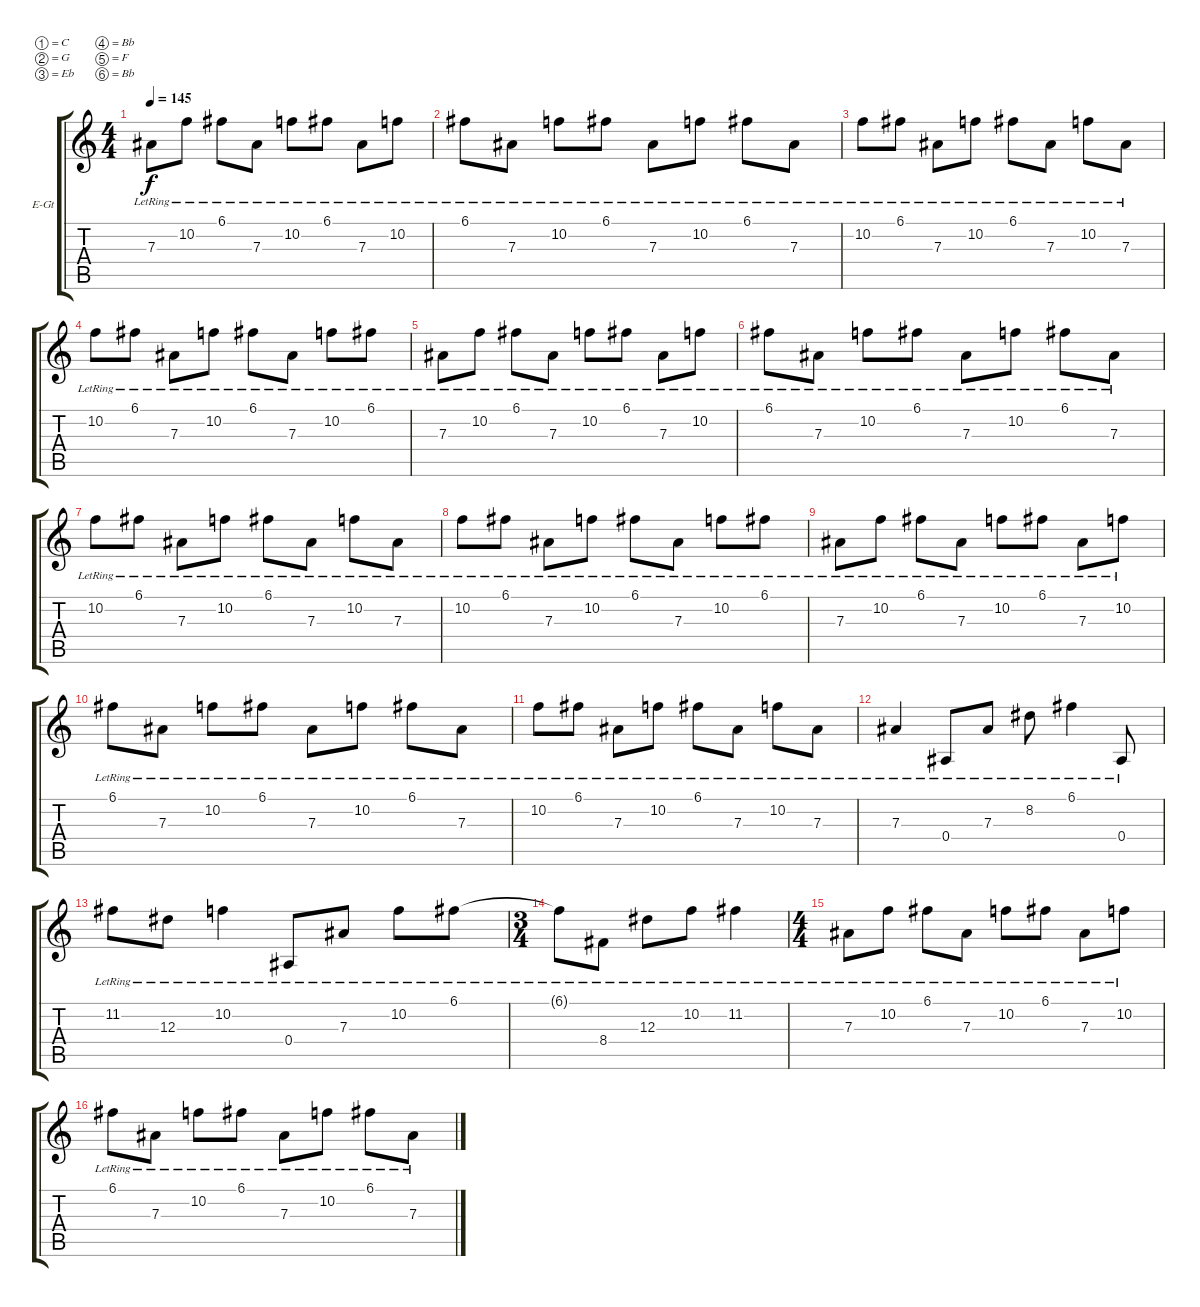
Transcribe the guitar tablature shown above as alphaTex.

\bracketExtendMode groupsimilarinstruments
\firstSystemTrackNameOrientation horizontal
\otherSystemsTrackNameOrientation horizontal
\track ("Clean gtr" "E-Gt") {instrument electricguitarclean}
\staff {score tabs}
\tuning (C4 G3 Eb3 Bb2 F2 Bb1)
\ts (4 4)
\tempo 145
\clef g2
\ks c
7.3{lr}.8{dy f} 10.2{lr}.8 6.1{lr}.8 7.3{lr}.8 10.2{lr}.8 6.1{lr}.8 7.3{lr}.8 10.2{lr}.8 |
6.1{lr}.8 7.3{lr}.8 10.2{lr}.8 6.1{lr}.8 7.3{lr}.8 10.2{lr}.8 6.1{lr}.8 7.3{lr}.8 |
10.2{lr}.8 6.1{lr}.8 7.3{lr}.8 10.2{lr}.8 6.1{lr}.8 7.3{lr}.8 10.2{lr}.8 7.3{lr}.8 |
10.2{lr}.8 6.1{lr}.8 7.3{lr}.8 10.2{lr}.8 6.1{lr}.8 7.3{lr}.8 10.2{lr}.8 6.1{lr}.8 |
7.3{lr}.8 10.2{lr}.8 6.1{lr}.8 7.3{lr}.8 10.2{lr}.8 6.1{lr}.8 7.3{lr}.8 10.2{lr}.8 |
6.1{lr}.8 7.3{lr}.8 10.2{lr}.8 6.1{lr}.8 7.3{lr}.8 10.2{lr}.8 6.1{lr}.8 7.3{lr}.8 |
10.2{lr}.8 6.1{lr}.8 7.3{lr}.8 10.2{lr}.8 6.1{lr}.8 7.3{lr}.8 10.2{lr}.8 7.3{lr}.8 |
10.2{lr}.8 6.1{lr}.8 7.3{lr}.8 10.2{lr}.8 6.1{lr}.8 7.3{lr}.8 10.2{lr}.8 6.1{lr}.8 |
7.3{lr}.8 10.2{lr}.8 6.1{lr}.8 7.3{lr}.8 10.2{lr}.8 6.1{lr}.8 7.3{lr}.8 10.2{lr}.8 |
6.1{lr}.8 7.3{lr}.8 10.2{lr}.8 6.1{lr}.8 7.3{lr}.8 10.2{lr}.8 6.1{lr}.8 7.3{lr}.8 |
10.2{lr}.8 6.1{lr}.8 7.3{lr}.8 10.2{lr}.8 6.1{lr}.8 7.3{lr}.8 10.2{lr}.8 7.3{lr}.8 |
7.3{lr}.4 0.4{lr}.8 7.3{lr}.8 8.2{lr}.8 6.1{lr}.4 0.4{lr}.8 |
11.2{lr}.8 12.3{lr}.8 10.2{lr}.4 0.4{lr}.8 7.3{lr}.8 10.2{lr}.8 6.1{lr}.8 |
\ts (3 4)
\beaming (8 2 2 2 2)
6.1{lr t}.8 8.4{lr}.8 12.3{lr}.8 10.2{lr}.8 11.2{lr}.4 |
\ts (4 4)
\beaming (8 2 2 2 2)
7.3{lr}.8 10.2{lr}.8 6.1{lr}.8 7.3{lr}.8 10.2{lr}.8 6.1{lr}.8 7.3{lr}.8 10.2{lr}.8 |
6.1{lr}.8 7.3{lr}.8 10.2{lr}.8 6.1{lr}.8 7.3{lr}.8 10.2{lr}.8 6.1{lr}.8 7.3{lr}.8
